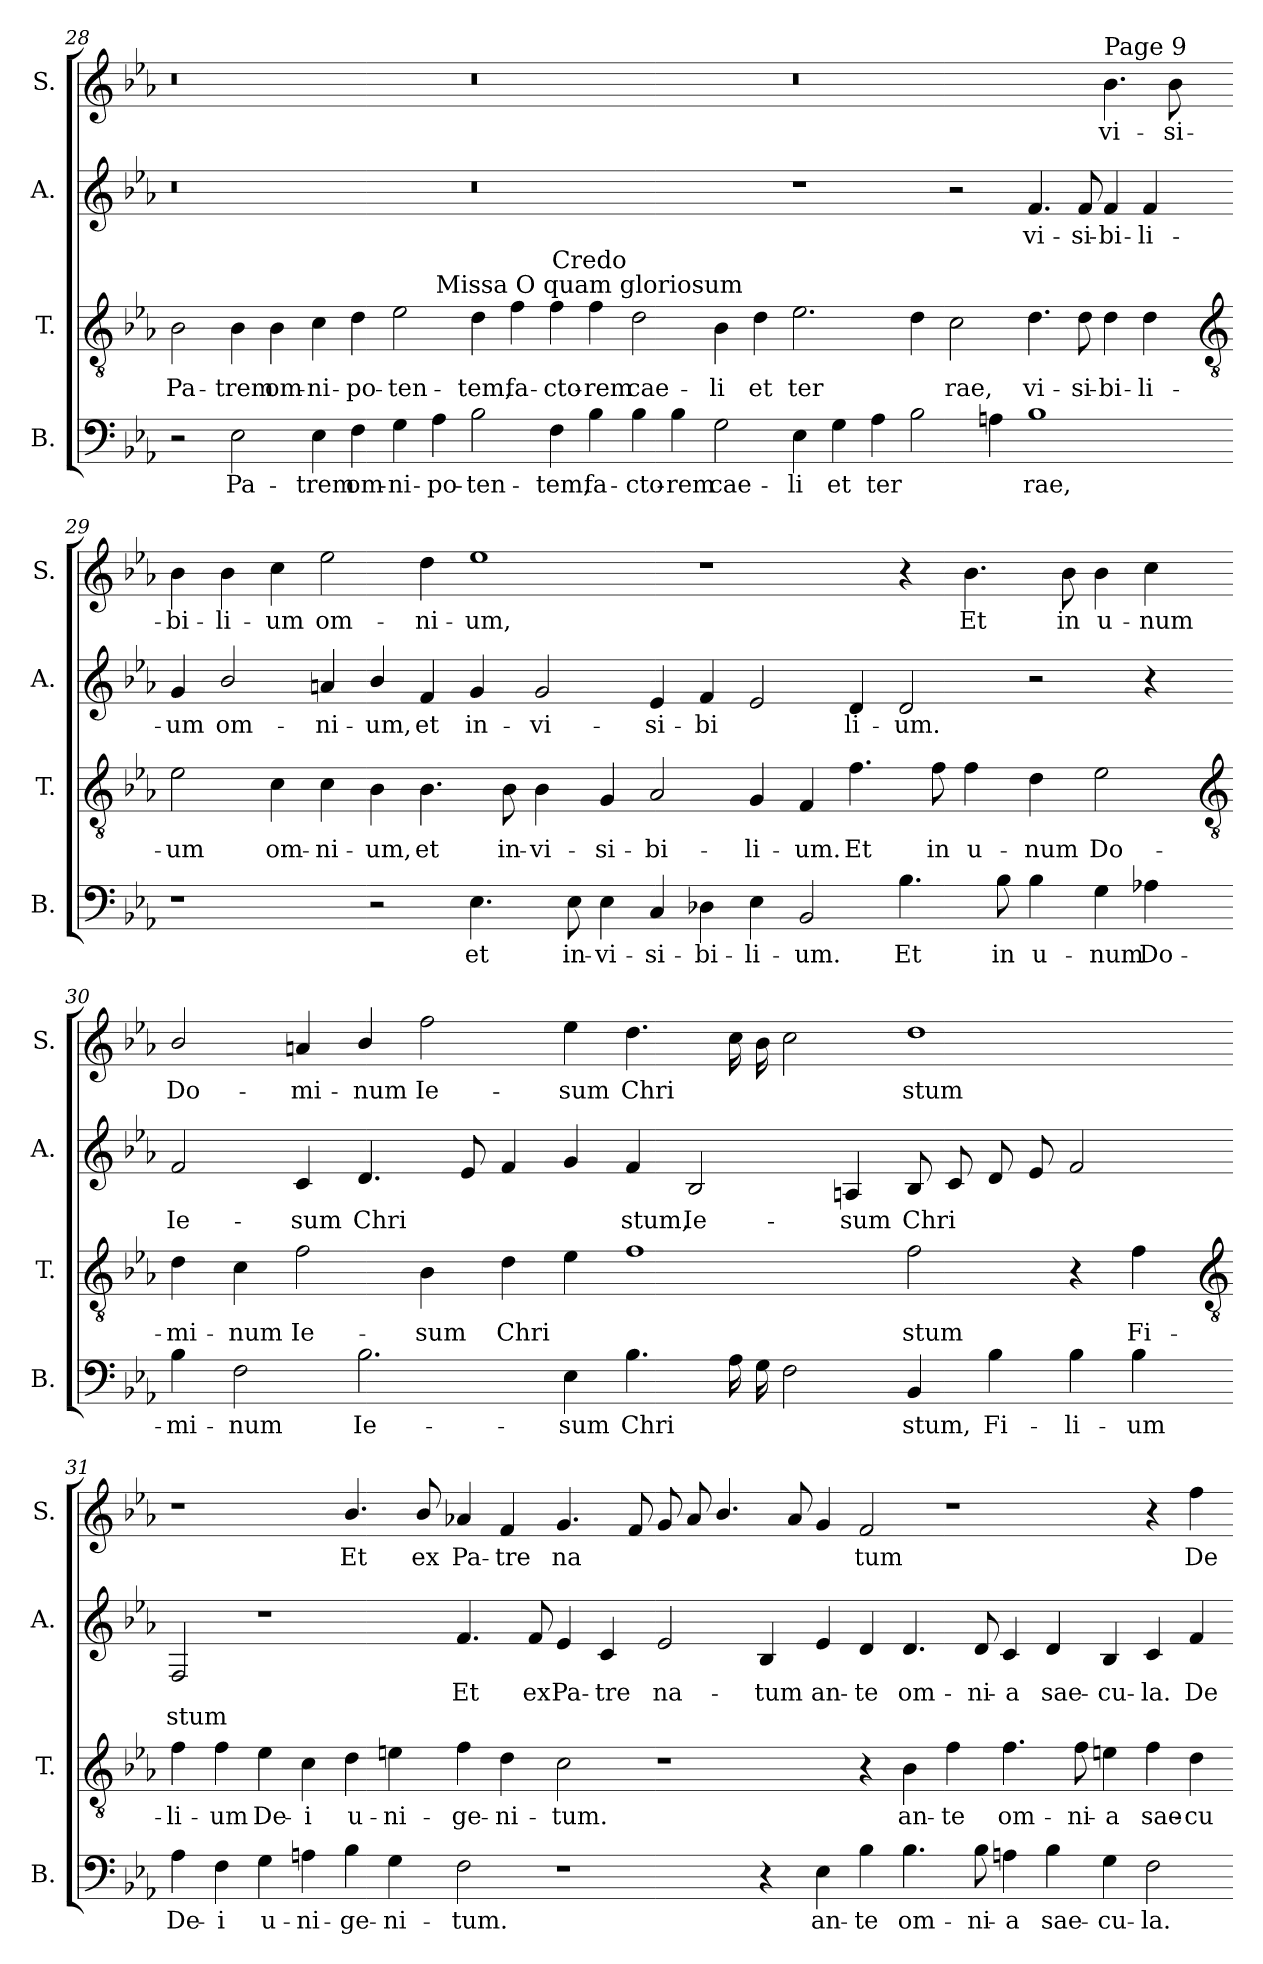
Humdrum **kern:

**kern	**text	**kern	**text	**kern	**text	**text	**kern	**text
*part4	*part4	*part3	*part3	*part2	*part2	*part2	*part1	*part1
*staff4	*staff4	*staff3	*staff3	*staff2	*staff2	*staff2	*staff1	*staff1
*I"B.	*	*I"T.	*	*I"A.	*	*	*I"S.	*
*I'B.	*	*I'T.	*	*I'A.	*	*	*I'S.	*
!!LO:LB:g=z
*clefF4	*	*clefGv2	*	*clefG2	*	*	*clefG2	*
*k[b-e-a-]	*	*k[b-e-a-]	*	*k[b-e-a-]	*	*	*k[b-e-a-]	*
*E-:	*	*E-:	*	*E-:	*	*	*E-:	*
=28	=28	=28	=28	=28	=28	=28	=28	=28
!	!	!	!LO:LY:b	!	!	!	!	!
2r	.	2B-	Pa-	0r	.	.	0r	.
!	!LO:LY:b	!	!LO:LY:b	!	!	!	!	!
2E-	Pa-	4B-	-trem	.	.	.	.	.
!	!	!	!LO:LY:b	!	!	!	!	!
.	.	4B-	om-	.	.	.	.	.
!	!LO:LY:b	!	!LO:LY:b	!	!	!	!	!
4E-	-trem	4c	-ni-	.	.	.	.	.
!	!LO:LY:b	!	!LO:LY:b	!	!	!	!	!
4F	om-	4d	-po-	.	.	.	.	.
!	!LO:LY:b	!	!LO:LY:b	!	!	!	!	!
4G	-ni-	2e-	-ten-	.	.	.	.	.
!	!LO:LY:b	!	!	!	!	!	!	!
4A-	-po-	.	.	.	.	.	.	.
!	!LO:LY:b	!	!LO:LY:b	!	!	!	!	!
2B-	-ten-	4d	-tem,	0r	.	.	0r	.
!	!	!	!LO:LY:b	!	!	!	!	!
.	.	4f	fa-	.	.	.	.	.
!	!LO:LY:b	!	!LO:LY:b	!	!	!	!	!
4F	-tem,	4f	-cto-	.	.	.	.	.
!	!	!LO:TX:a:cj:t=Missa O quam gloriosum	!	!	!	!	!	!
!	!	!LO:TX:a:cj:t=Credo	!	!	!	!	!	!
!	!LO:LY:b	!	!LO:LY:b	!	!	!	!	!
4B-	fa-	4f	-rem	.	.	.	.	.
!	!LO:LY:b	!	!LO:LY:b	!	!	!	!	!
4B-	-cto-	2d	cae-	.	.	.	.	.
!	!LO:LY:b	!	!	!	!	!	!	!
4B-	-rem	.	.	.	.	.	.	.
!	!LO:LY:b	!	!LO:LY:b	!	!	!	!	!
2G	cae-	4B-	-li	.	.	.	.	.
!	!	!	!LO:LY:b	!	!	!	!	!
.	.	4d	et	.	.	.	.	.
!	!LO:LY:b	!	!LO:LY:b	!	!	!	!	!
4E-	-li	2.e-	ter	1r	.	.	0r	.
!	!LO:LY:b	!	!	!	!	!	!	!
4G	et	.	.	.	.	.	.	.
!	!LO:LY:b	!	!	!	!	!	!	!
4A-	ter	.	.	.	.	.	.	.
2B-	.	4d	.	.	.	.	.	.
!	!	!	!LO:LY:b	!	!	!	!	!
.	.	2c	rae,	2r	.	.	.	.
4An	.	.	.	.	.	.	.	.
!	!LO:LY:b	!	!LO:LY:b	!	!LO:LY:b	!	!	!
1B-	rae,	4.d	vi-	4.f	vi-	.	.	.
!	!	!	!LO:LY:b	!	!LO:LY:b	!	!	!
.	.	8d	-si-	8f	-si-	.	.	.
!	!	!	!	!	!	!	!LO:TX:a:t=Page 9	!
!	!	!	!LO:LY:b	!	!LO:LY:b	!	!	!LO:LY:b
.	.	4d	-bi-	4f	-bi-	.	4.b-	vi-
!	!	!	!LO:LY:b	!	!LO:LY:b	!	!	!
.	.	4d	-li-	4f	-li-	.	.	.
!	!	!	!	!	!	!	!	!LO:LY:b
.	.	.	.	.	.	.	8b-	-si-
!!LO:LB:g=z
=29-	=29-	=29-	=29-	=29-	=29-	=29-	=29-	=29-
*	*	*clefGv2	*	*	*	*	*	*
!	!	!	!LO:LY:b	!	!LO:LY:b	!	!	!LO:LY:b
1r	.	2e-	-um	4g	-um	.	4b-	-bi-
!	!	!	!	!	!LO:LY:b	!	!	!LO:LY:b
.	.	.	.	2b-/	om-	.	4b-	-li-
!	!	!	!LO:LY:b	!	!	!	!	!LO:LY:b
.	.	4c	om-	.	.	.	4cc	-um
!	!	!	!LO:LY:b	!	!LO:LY:b	!	!	!LO:LY:b
.	.	4c	-ni-	4an/	-ni-	.	2ee-	om-
!	!	!	!LO:LY:b	!	!LO:LY:b	!	!	!
2r	.	4B-	-um,	4b-/	-um,	.	.	.
!	!	!	!LO:LY:b	!	!LO:LY:b	!	!	!LO:LY:b
.	.	4.B-	et	4f	et	.	4dd	-ni-
!	!LO:LY:b	!	!	!	!LO:LY:b	!	!	!LO:LY:b
4.E-	et	.	.	4g	in-	.	1ee-	-um,
!	!	!	!LO:LY:b	!	!	!	!	!
.	.	8B-	in-	.	.	.	.	.
!	!	!	!LO:LY:b	!	!LO:LY:b	!	!	!
.	.	4B-	-vi-	2g	-vi-	.	.	.
!	!LO:LY:b	!	!	!	!	!	!	!
8E-	in-	.	.	.	.	.	.	.
!	!LO:LY:b	!	!LO:LY:b	!	!	!	!	!
4E-	-vi-	4G	-si-	.	.	.	.	.
!	!LO:LY:b	!	!LO:LY:b	!	!LO:LY:b	!	!	!
4C	-si-	2A-	-bi-	4e-	-si-	.	.	.
!	!LO:LY:b	!	!	!	!LO:LY:b	!	!	!
4D-X	-bi-	.	.	4f	-bi	.	1r	.
!	!LO:LY:b	!	!LO:LY:b	!	!	!	!	!
4E-	-li-	4G	-li-	2e-	.	.	.	.
!	!LO:LY:b	!	!LO:LY:b	!	!	!	!	!
2BB-	-um.	4F	-um.	.	.	.	.	.
!	!	!	!LO:LY:b	!	!LO:LY:b	!	!	!
.	.	4.f	Et	4d	li-	.	.	.
!	!LO:LY:b	!	!	!	!LO:LY:b	!	!	!
4.B-	Et	.	.	2d	-um.	.	4r	.
!	!	!	!LO:LY:b	!	!	!	!	!
.	.	8f	in	.	.	.	.	.
!	!	!	!LO:LY:b	!	!	!	!	!LO:LY:b
.	.	4f	u-	.	.	.	4.b-	Et
!	!LO:LY:b	!	!	!	!	!	!	!
8B-	in	.	.	.	.	.	.	.
!	!LO:LY:b	!	!LO:LY:b	!	!	!	!	!
4B-	u-	4d	-num	2r	.	.	.	.
!	!	!	!	!	!	!	!	!LO:LY:b
.	.	.	.	.	.	.	8b-	in
!	!LO:LY:b	!	!LO:LY:b	!	!	!	!	!LO:LY:b
4G	-num	2e-	Do-	.	.	.	4b-	u-
!	!LO:LY:b	!	!	!	!	!	!	!LO:LY:b
4A-	Do-	.	.	4r	.	.	4cc	-num
!!LO:LB:g=z
=30-	=30-	=30-	=30-	=30-	=30-	=30-	=30-	=30-
*	*	*clefGv2	*	*	*	*	*	*
!	!LO:LY:b	!	!LO:LY:b	!	!LO:LY:b	!	!	!LO:LY:b
4B-	-mi-	4d	-mi-	2f	Ie-	.	2b-/	Do-
!	!LO:LY:b	!	!LO:LY:b	!	!	!	!	!
2F	-num	4c	-num	.	.	.	.	.
!	!	!	!LO:LY:b	!	!LO:LY:b	!	!	!LO:LY:b
.	.	2f	Ie-	4c	-sum	.	4an/	-mi-
!	!LO:LY:b	!	!	!	!LO:LY:b	!	!	!LO:LY:b
2.B-	Ie-	.	.	4.d	Chri	.	4b-/	-num
!	!	!	!LO:LY:b	!	!	!	!	!LO:LY:b
.	.	4B-	-sum	.	.	.	2ff	Ie-
.	.	.	.	8e-	.	.	.	.
!	!	!	!LO:LY:b	!	!	!	!	!
.	.	4d	Chri	4f	.	.	.	.
!	!LO:LY:b	!	!	!	!	!	!	!LO:LY:b
4E-	-sum	4e-	.	4g	.	.	4ee-	-sum
!	!LO:LY:b	!	!	!	!LO:LY:b	!	!	!LO:LY:b
4.B-	Chri	1f	.	4f	stum,	.	4.dd	Chri
!	!	!	!	!	!LO:LY:b	!	!	!
.	.	.	.	2B-	Ie-	.	.	.
16A-	.	.	.	.	.	.	16cc	.
16G	.	.	.	.	.	.	16b-	.
2F	.	.	.	.	.	.	2cc	.
!	!	!	!	!	!LO:LY:b	!	!	!
.	.	.	.	4An	-sum	.	.	.
!	!LO:LY:b	!	!LO:LY:b	!	!LO:LY:b	!	!	!LO:LY:b
4BB-	stum,	2f	stum	8B-	Chri	.	1dd	stum
.	.	.	.	8c	.	.	.	.
!	!LO:LY:b	!	!	!	!	!	!	!
4B-	Fi-	.	.	8d	.	.	.	.
.	.	.	.	8e-	.	.	.	.
!	!LO:LY:b	!	!	!	!	!	!	!
4B-	-li-	4r	.	2f	.	.	.	.
!	!LO:LY:b	!	!LO:LY:b	!	!	!	!	!
4B-	-um	4f	Fi-	.	.	.	.	.
!!LO:LB:g=z
=31-	=31-	=31-	=31-	=31-	=31-	=31-	=31-	=31-
*	*	*clefGv2	*	*	*	*	*	*
!	!LO:LY:b	!	!LO:LY:b	!	!	!LO:LY:b	!	!
4A-	De-	4f	-li-	2F	.	stum	1r	.
!	!LO:LY:b	!	!LO:LY:b	!	!	!	!	!
4F	-i	4f	-um	.	.	.	.	.
!	!LO:LY:b	!	!LO:LY:b	!	!	!	!	!
4G	u-	4e-	De-	1r	.	.	.	.
!	!LO:LY:b	!	!LO:LY:b	!	!	!	!	!
4An	-ni-	4c	-i	.	.	.	.	.
!	!LO:LY:b	!	!LO:LY:b	!	!	!	!	!LO:LY:b
4B-	-ge-	4d	u-	.	.	.	4.b-/	Et
!	!LO:LY:b	!	!LO:LY:b	!	!	!	!	!
4G	-ni-	4en	-ni-	.	.	.	.	.
!	!	!	!	!	!	!	!	!LO:LY:b
.	.	.	.	.	.	.	8b-/	ex
!	!LO:LY:b	!	!LO:LY:b	!	!LO:LY:b	!	!	!LO:LY:b
2F	-tum.	4f	-ge-	4.f	Et	.	4a-/	Pa-
!	!	!	!LO:LY:b	!	!	!	!	!LO:LY:b
.	.	4d	-ni-	.	.	.	4f/	-tre
!	!	!	!	!	!LO:LY:b	!	!	!
.	.	.	.	8f	ex	.	.	.
!	!	!	!LO:LY:b	!	!LO:LY:b	!	!	!LO:LY:b
1r	.	2c	-tum.	4e-	Pa-	.	4.g/	na
!	!	!	!	!	!LO:LY:b	!	!	!
.	.	.	.	4c	-tre	.	.	.
.	.	.	.	.	.	.	8f/	.
!	!	!	!	!	!LO:LY:b	!	!	!
.	.	1r	.	2e-	na-	.	8g/	.
.	.	.	.	.	.	.	8a-/	.
.	.	.	.	.	.	.	4.b-/	.
!	!	!	!	!	!LO:LY:b	!	!	!
4r	.	.	.	4B-	-tum	.	.	.
.	.	.	.	.	.	.	8a-	.
!	!LO:LY:b	!	!	!	!LO:LY:b	!	!	!
4E-	an-	.	.	4e-	an-	.	4g	.
!	!LO:LY:b	!	!	!	!LO:LY:b	!	!	!LO:LY:b
4B-	-te	4r	.	4d	-te	.	2f	tum
!	!LO:LY:b	!	!LO:LY:b	!	!LO:LY:b	!	!	!
4.B-	om-	4B-	an-	4.d	om-	.	.	.
!	!	!	!LO:LY:b	!	!	!	!	!
.	.	4f	-te	.	.	.	1r	.
!	!LO:LY:b	!	!	!	!LO:LY:b	!	!	!
8B-	-ni-	.	.	8d	-ni-	.	.	.
!	!LO:LY:b	!	!LO:LY:b	!	!LO:LY:b	!	!	!
4An	-a	4.f	om-	4c	-a	.	.	.
!	!LO:LY:b	!	!	!	!LO:LY:b	!	!	!
4B-	sae-	.	.	4d	sae-	.	.	.
!	!	!	!LO:LY:b	!	!	!	!	!
.	.	8f	-ni-	.	.	.	.	.
!	!LO:LY:b	!	!LO:LY:b	!	!LO:LY:b	!	!	!
4G	-cu-	4en	-a	4B-	-cu-	.	.	.
!	!LO:LY:b	!	!LO:LY:b	!	!LO:LY:b	!	!	!
2F	-la.	4f	sae-	4c	-la.	.	4r	.
!	!	!	!LO:LY:b	!	!LO:LY:b	!	!	!LO:LY:b
.	.	4d	-cu-	4f	De-	.	4ff	De-
=-	=-	=-	=-	=-	=-	=-	=-	=-
*-	*-	*-	*-	*-	*-	*-	*-	*-
